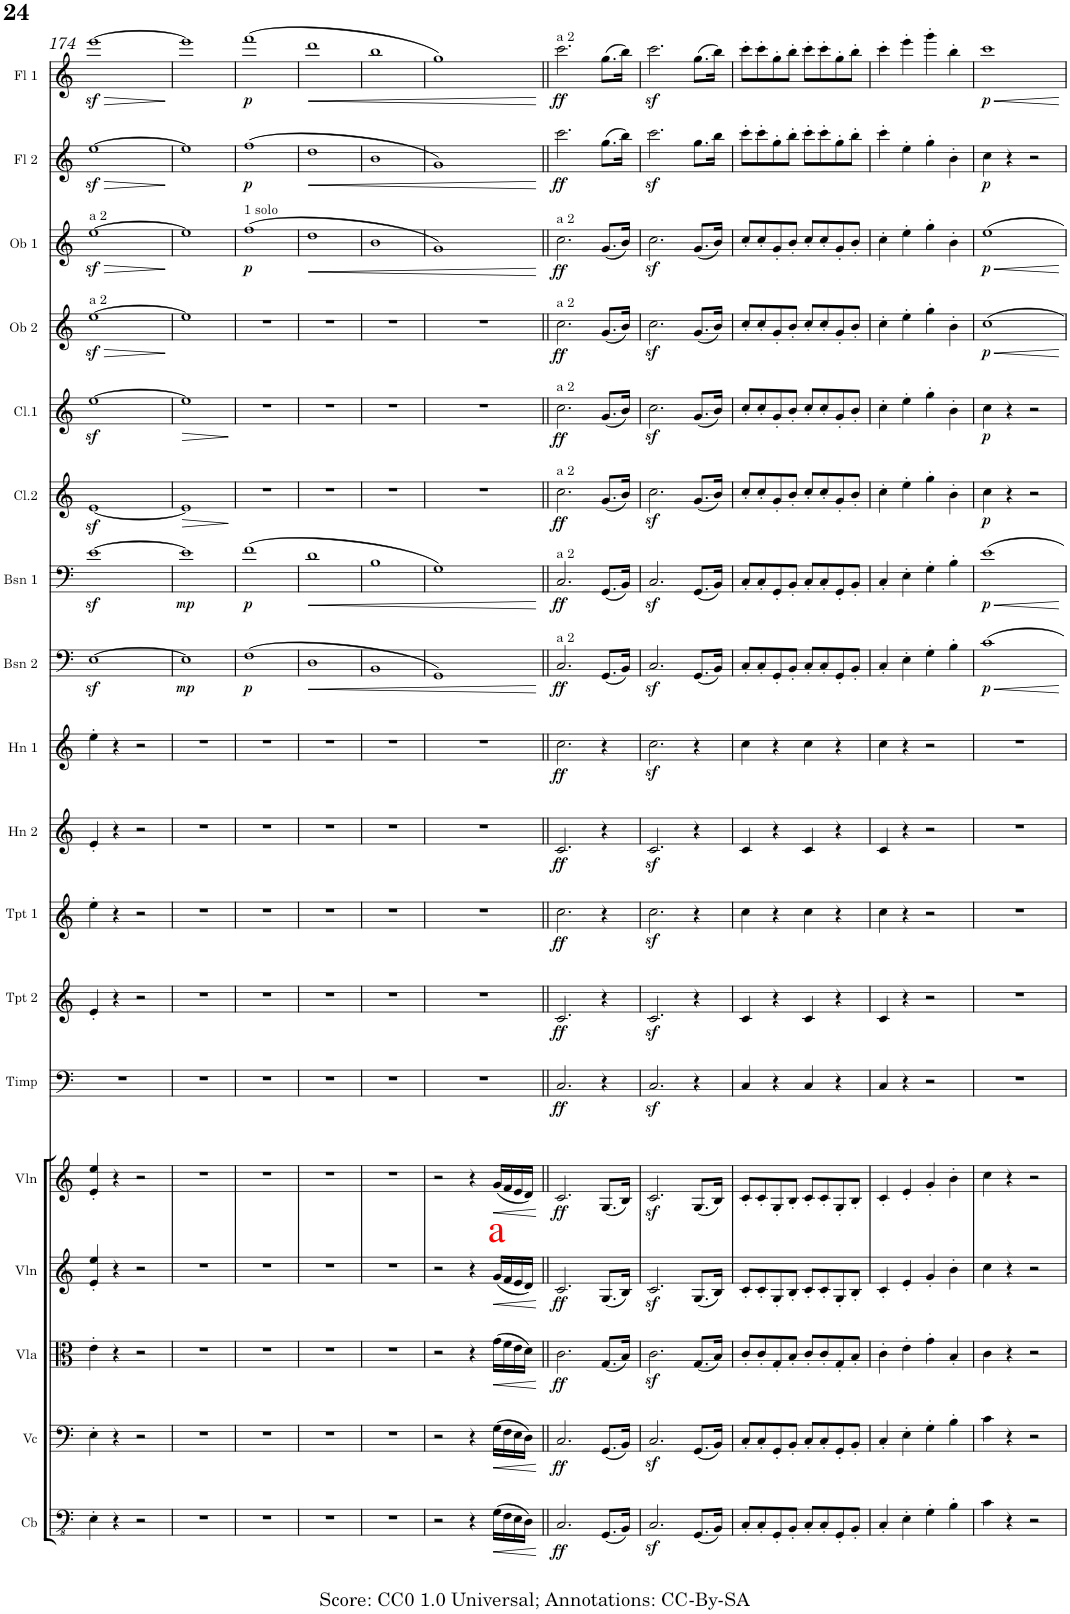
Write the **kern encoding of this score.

**kern	**dynam	**kern	**dynam	**kern	**dynam	**kern	**dynam	**kern	**text	**dynam	**kern	**dynam	**kern	**dynam	**kern	**dynam	**kern	**dynam	**kern	**dynam	**kern	**dynam	**kern	**dynam	**kern	**dynam	**kern	**dynam	**kern	**dynam	**kern	**dynam	**kern	**dynam	**kern	**dynam
*part18	*part18	*part17	*part17	*part16	*part16	*part15	*part15	*part14	*part14	*part14	*part13	*part13	*part12	*part12	*part11	*part11	*part10	*part10	*part9	*part9	*part8	*part8	*part7	*part7	*part6	*part6	*part5	*part5	*part4	*part4	*part3	*part3	*part2	*part2	*part1	*part1
*staff18	*staff18	*staff17	*staff17	*staff16	*staff16	*staff15	*staff15	*staff14	*staff14	*staff14	*staff13	*staff13	*staff12	*staff12	*staff11	*staff11	*staff10	*staff10	*staff9	*staff9	*staff8	*staff8	*staff7	*staff7	*staff6	*staff6	*staff5	*staff5	*staff4	*staff4	*staff3	*staff3	*staff2	*staff2	*staff1	*staff1
*I"Contrabass	*	*I"Violoncello	*	*I"Viola	*	*I"Violin	*	*I"Violin	*	*	*I"Timpani	*	*I"C Trumpet 2	*	*I"C Trumpet 1	*	*I"C Horn 2	*	*I"C Horn 1	*	*I"Bassoon 2	*	*I"Bassoon 1	*	*I"C Clarinet 2	*	*I"C Clarinet 1	*	*I"Oboe 2	*	*I"Oboe 1	*	*I"Flute 2	*	*I"Flute 1	*
*I'Cb	*	*I'Vc	*	*I'Vla	*	*I'Vln	*	*I'Vln	*	*	*I'Timp	*	*I'Tpt 2	*	*I'Tpt 1	*	*I'Hn 2	*	*I'Hn 1	*	*I'Bsn 2	*	*I'Bsn 1	*	*I'Cl.2	*	*I'Cl.1	*	*I'Ob 2	*	*I'Ob 1	*	*I'Fl 2	*	*I'Fl 1	*
!!LO:PB:g=z
*clefFv4	*	*clefF4	*	*clefC3	*	*clefG2	*	*clefG2	*	*	*clefF4	*	*clefG2	*	*clefG2	*	*clefG2	*	*clefG2	*	*clefF4	*	*clefF4	*	*clefG2	*	*clefG2	*	*clefG2	*	*clefG2	*	*clefG2	*	*clefG2	*
*	*	*	*	*	*	*	*	*	*	*	*	*	*	*	*	*	*Trd7c12	*	*Trd7c12	*	*	*	*	*	*Trd1c2	*	*Trd1c2	*	*	*	*	*	*	*	*	*
*k[]	*	*k[]	*	*k[]	*	*k[]	*	*k[]	*	*	*k[]	*	*k[]	*	*k[]	*	*k[]	*	*k[]	*	*k[]	*	*k[]	*	*k[]	*	*k[]	*	*k[]	*	*k[]	*	*k[]	*	*k[]	*
*M2/2	*	*M2/2	*	*M2/2	*	*M2/2	*	*M2/2	*	*	*M2/2	*	*M2/2	*	*M2/2	*	*M2/2	*	*M2/2	*	*M2/2	*	*M2/2	*	*M2/2	*	*M2/2	*	*M2/2	*	*M2/2	*	*M2/2	*	*M2/2	*
*met(c|)	*	*met(c|)	*	*met(c|)	*	*met(c|)	*	*met(c|)	*	*	*met(c|)	*	*met(c|)	*	*met(c|)	*	*met(c|)	*	*met(c|)	*	*met(c|)	*	*met(c|)	*	*met(c|)	*	*met(c|)	*	*met(c|)	*	*met(c|)	*	*met(c|)	*	*met(c|)	*
=174	=174	=174	=174	=174	=174	=174	=174	=174	=174	=174	=174	=174	=174	=174	=174	=174	=174	=174	=174	=174	=174	=174	=174	=174	=174	=174	=174	=174	=174	=174	=174	=174	=174	=174	=174	=174
!	!	!	!	!	!	!	!	!	!	!	!	!	!	!	!	!	!	!	!	!	!	!	!	!	!	!	!	!	!	!	!LO:TX:a:t=a 2	!	!	!	!	!
!	!	!	!	!	!	!	!	!	!	!	!	!	!	!	!	!	!	!	!	!	!	!	!	!	!	!	!	!	!LO:TX:a:t=a 2	!	!	!	!	!	!	!
!	!	!	!	!	!	!	!	!	!	!	!	!	!	!	!	!	!	!	!	!	!	!	!	!	!	!	!	!	!	!LO:HP:b	!	!LO:HP:b	!	!LO:HP:b	!	!LO:HP:b
4EE'\	.	4E'\	.	4e'\	.	4e/' 4ee/'	.	4e/' 4ee/'	.	.	1r	.	4e'/	.	4ee'\	.	4e'/	.	4ee'\	.	[1Ez<	.	[1ez<	.	[1ez<	.	[1eez<	.	[1eez<	>	[1eez<	>	[1eez<	>	[1eeez<	>
4r	.	4r	.	4r	.	4r	.	4r	.	.	.	.	4r	.	4r	.	4r	.	4r	.	.	.	.	.	.	.	.	.	.	.	.	.	.	.	.	.
2r	.	2r	.	2r	.	2r	.	2r	.	.	.	.	2r	.	2r	.	2r	.	2r	.	.	.	.	.	.	.	.	.	.	.	.	.	.	.	.	.
.	.	.	.	.	.	.	.	.	.	.	.	.	.	.	.	.	.	.	.	.	.	.	.	.	.	.	.	.	.	]	.	]	.	]	.	]
=175	=175	=175	=175	=175	=175	=175	=175	=175	=175	=175	=175	=175	=175	=175	=175	=175	=175	=175	=175	=175	=175	=175	=175	=175	=175	=175	=175	=175	=175	=175	=175	=175	=175	=175	=175	=175
!	!	!	!	!	!	!	!	!	!	!	!	!	!	!	!	!	!	!	!	!	!	!LO:DY:b	!	!LO:DY:b	!	!LO:HP:b	!	!LO:HP:b	!	!	!	!	!	!	!	!
1r	.	1r	.	1r	.	1r	.	1r	.	.	1r	.	1r	.	1r	.	1r	.	1r	.	1E]	mp	1e]	mp	1e]	>	1ee]	>	1ee]	.	1ee]	.	1ee]	.	1eee]	.
.	.	.	.	.	.	.	.	.	.	.	.	.	.	.	.	.	.	.	.	.	.	.	.	.	.	]	.	]	.	.	.	.	.	.	.	.
=176	=176	=176	=176	=176	=176	=176	=176	=176	=176	=176	=176	=176	=176	=176	=176	=176	=176	=176	=176	=176	=176	=176	=176	=176	=176	=176	=176	=176	=176	=176	=176	=176	=176	=176	=176	=176
!	!	!	!	!	!	!	!	!	!	!	!	!	!	!	!	!	!	!	!	!	!	!	!	!	!	!	!	!	!	!	!LO:TX:a:t=1 solo	!	!	!	!	!
!	!	!	!	!	!	!	!	!	!	!	!	!	!	!	!	!	!	!	!	!	!	!LO:DY:b	!	!LO:DY:b	!	!	!	!	!	!	!	!LO:DY:b	!	!LO:DY:b	!	!LO:DY:b
1r	.	1r	.	1r	.	1r	.	1r	.	.	1r	.	1r	.	1r	.	1r	.	1r	.	(1F	p	(1f	p	1r	.	1r	.	1r	.	(1ff	p	(1ff	p	(1fff	p
=177	=177	=177	=177	=177	=177	=177	=177	=177	=177	=177	=177	=177	=177	=177	=177	=177	=177	=177	=177	=177	=177	=177	=177	=177	=177	=177	=177	=177	=177	=177	=177	=177	=177	=177	=177	=177
!	!	!	!	!	!	!	!	!	!	!	!	!	!	!	!	!	!	!	!	!	!	!LO:HP:b	!	!LO:HP:b	!	!	!	!	!	!	!	!LO:HP:b	!	!LO:HP:b	!	!LO:HP:b
1r	.	1r	.	1r	.	1r	.	1r	.	.	1r	.	1r	.	1r	.	1r	.	1r	.	1D	<	1d	<	1r	.	1r	.	1r	.	1dd	<	1dd	<	1ddd	<
=178	=178	=178	=178	=178	=178	=178	=178	=178	=178	=178	=178	=178	=178	=178	=178	=178	=178	=178	=178	=178	=178	=178	=178	=178	=178	=178	=178	=178	=178	=178	=178	=178	=178	=178	=178	=178
1r	.	1r	.	1r	.	1r	.	1r	.	.	1r	.	1r	.	1r	.	1r	.	1r	.	1BB	.	1B	.	1r	.	1r	.	1r	.	1b	.	1b	.	1bb	.
=179	=179	=179	=179	=179	=179	=179	=179	=179	=179	=179	=179	=179	=179	=179	=179	=179	=179	=179	=179	=179	=179	=179	=179	=179	=179	=179	=179	=179	=179	=179	=179	=179	=179	=179	=179	=179
2r	.	2r	.	2r	.	2r	.	2r	.	.	1r	.	1r	.	1r	.	1r	.	1r	.	1GG)	.	1G)	.	1r	.	1r	.	1r	.	1g)	.	1g)	.	1gg)	.
4r	.	4r	.	4r	.	4r	.	4r	.	.	.	.	.	.	.	.	.	.	.	.	.	.	.	.	.	.	.	.	.	.	.	.	.	.	.	.
!	!LO:HP:b	!	!LO:HP:b	!	!LO:HP:b	!	!LO:HP:b	!	!LO:LY:b:color=#FF0000	!LO:HP:b	!	!	!	!	!	!	!	!	!	!	!	!	!	!	!	!	!	!	!	!	!	!	!	!	!	!
(16GG\LL	<	(16G\LL	<	(16g\LL	<	(16g/LL	<	(16g/LL	a	<	.	.	.	.	.	.	.	.	.	.	.	.	.	.	.	.	.	.	.	.	.	.	.	.	.	.
16FF\	.	16F\	.	16f\	.	16f/	.	16f/	.	.	.	.	.	.	.	.	.	.	.	.	.	.	.	.	.	.	.	.	.	.	.	.	.	.	.	.
16EE\	.	16E\	.	16e\	.	16e/	.	16e/	.	.	.	.	.	.	.	.	.	.	.	.	.	.	.	.	.	.	.	.	.	.	.	.	.	.	.	.
16DD\JJ)	.	16D\JJ)	.	16d\JJ)	.	16d/JJ)	.	16d/JJ)	.	.	.	.	.	.	.	.	.	.	.	.	.	.	.	.	.	.	.	.	.	.	.	.	.	.	.	.
.	[	.	[	.	[	.	[	.	.	[	.	.	.	.	.	.	.	.	.	.	.	[	.	[	.	.	.	.	.	.	.	[	.	[	.	[
=180||	=180||	=180||	=180||	=180||	=180||	=180||	=180||	=180||	=180||	=180||	=180||	=180||	=180||	=180||	=180||	=180||	=180||	=180||	=180||	=180||	=180||	=180||	=180||	=180||	=180||	=180||	=180||	=180||	=180||	=180||	=180||	=180||	=180||	=180||	=180||	=180||
!	!	!	!	!	!	!	!	!	!	!	!	!	!	!	!	!	!	!	!	!	!	!	!	!	!	!	!	!	!	!	!	!	!	!	!LO:TX:a:t=a 2	!
!	!	!	!	!	!	!	!	!	!	!	!	!	!	!	!	!	!	!	!	!	!	!	!	!	!	!	!	!	!	!	!LO:TX:a:t=a 2	!	!	!	!	!
!	!	!	!	!	!	!	!	!	!	!	!	!	!	!	!	!	!	!	!	!	!	!	!	!	!	!	!	!	!LO:TX:a:t=a 2	!	!	!	!	!	!	!
!	!	!	!	!	!	!	!	!	!	!	!	!	!	!	!	!	!	!	!	!	!	!	!	!	!	!	!LO:TX:a:t=a 2	!	!	!	!	!	!	!	!	!
!	!	!	!	!	!	!	!	!	!	!	!	!	!	!	!	!	!	!	!	!	!	!	!	!	!LO:TX:a:t=a 2	!	!	!	!	!	!	!	!	!	!	!
!	!	!	!	!	!	!	!	!	!	!	!	!	!	!	!	!	!	!	!	!	!	!	!LO:TX:a:t=a 2	!	!	!	!	!	!	!	!	!	!	!	!	!
!	!	!	!	!	!	!	!	!	!	!	!	!	!	!	!	!	!	!	!	!	!LO:TX:a:t=a 2	!	!	!	!	!	!	!	!	!	!	!	!	!	!	!
!	!LO:DY:b	!	!LO:DY:b	!	!LO:DY:b	!	!LO:DY:b	!	!	!LO:DY:b	!	!LO:DY:b	!	!LO:DY:b	!	!LO:DY:b	!	!LO:DY:b	!	!LO:DY:b	!	!LO:DY:b	!	!LO:DY:b	!	!LO:DY:b	!	!LO:DY:b	!	!LO:DY:b	!	!LO:DY:b	!	!LO:DY:b	!	!LO:DY:b
2.CC/	ff	2.C/	ff	2.c\	ff	2.c/	ff	2.c/	.	ff	2.C/	ff	2.c/	ff	2.cc\	ff	2.c/	ff	2.cc\	ff	2.C/	ff	2.C/	ff	2.cc\	ff	2.cc\	ff	2.cc\	ff	2.cc\	ff	2.ccc\	ff	2.ccc\	ff
(8.GGG/L	.	(8.GG/L	.	(8.G/L	.	(8.G/L	.	(8.G/L	.	.	4r	.	4r	.	4r	.	4r	.	4r	.	(8.GG/L	.	(8.GG/L	.	(8.g/L	.	(8.g/L	.	(8.g/L	.	(8.g/L	.	(8.gg\L	.	(8.gg\L	.
16BBB/Jk)	.	16BB/Jk)	.	16B/Jk)	.	16B/Jk)	.	16B/Jk)	.	.	.	.	.	.	.	.	.	.	.	.	16BB/Jk)	.	16BB/Jk)	.	16b/Jk)	.	16b/Jk)	.	16b/Jk)	.	16b/Jk)	.	16bb\Jk)	.	16bb\Jk)	.
=181	=181	=181	=181	=181	=181	=181	=181	=181	=181	=181	=181	=181	=181	=181	=181	=181	=181	=181	=181	=181	=181	=181	=181	=181	=181	=181	=181	=181	=181	=181	=181	=181	=181	=181	=181	=181
2.CCz</	.	2.Cz</	.	2.cz<\	.	2.cz</	.	2.cz</	.	.	2.Cz</	.	2.cz</	.	2.ccz<\	.	2.cz</	.	2.ccz<\	.	2.Cz</	.	2.Cz</	.	2.ccz<\	.	2.ccz<\	.	2.ccz<\	.	2.ccz<\	.	2.cccz<\	.	2.cccz<\	.
(8.GGG/L	.	(8.GG/L	.	(8.G/L	.	(8.G/L	.	(8.G/L	.	.	4r	.	4r	.	4r	.	4r	.	4r	.	(8.GG/L	.	(8.GG/L	.	(8.g/L	.	(8.g/L	.	(8.g/L	.	(8.g/L	.	8.gg\L	.	(8.gg\L	.
16BBB/Jk)	.	16BB/Jk)	.	16B/Jk)	.	16B/Jk)	.	16B/Jk)	.	.	.	.	.	.	.	.	.	.	.	.	16BB/Jk)	.	16BB/Jk)	.	16b/Jk)	.	16b/Jk)	.	16b/Jk)	.	16b/Jk)	.	16bb\Jk	.	16bb\Jk)	.
=182	=182	=182	=182	=182	=182	=182	=182	=182	=182	=182	=182	=182	=182	=182	=182	=182	=182	=182	=182	=182	=182	=182	=182	=182	=182	=182	=182	=182	=182	=182	=182	=182	=182	=182	=182	=182
8CC'/L	.	8C'/L	.	8c'/L	.	8c'/L	.	8c'/L	.	.	4C/	.	4c/	.	4cc\	.	4c/	.	4cc\	.	8C'/L	.	8C'/L	.	8cc'/L	.	8cc'/L	.	8cc'/L	.	8cc'/L	.	8ccc'\L	.	8ccc'\L	.
8CC'/	.	8C'/	.	8c'/	.	8c'/	.	8c'/	.	.	.	.	.	.	.	.	.	.	.	.	8C'/	.	8C'/	.	8cc'/	.	8cc'/	.	8cc'/	.	8cc'/	.	8ccc'\	.	8ccc'\	.
8GGG'/	.	8GG'/	.	8G'/	.	8G'/	.	8G'/	.	.	4r	.	4r	.	4r	.	4r	.	4r	.	8GG'/	.	8GG'/	.	8g'/	.	8g'/	.	8g'/	.	8g'/	.	8gg'\	.	8gg'\	.
8BBB'/J	.	8BB'/J	.	8B'/J	.	8B'/J	.	8B'/J	.	.	.	.	.	.	.	.	.	.	.	.	8BB'/J	.	8BB'/J	.	8b'/J	.	8b'/J	.	8b'/J	.	8b'/J	.	8bb'\J	.	8bb'\J	.
8CC'/L	.	8C'/L	.	8c'/L	.	8c'/L	.	8c'/L	.	.	4C/	.	4c/	.	4cc\	.	4c/	.	4cc\	.	8C'/L	.	8C'/L	.	8cc'/L	.	8cc'/L	.	8cc'/L	.	8cc'/L	.	8ccc'\L	.	8ccc'\L	.
8CC'/	.	8C'/	.	8c'/	.	8c'/	.	8c'/	.	.	.	.	.	.	.	.	.	.	.	.	8C'/	.	8C'/	.	8cc'/	.	8cc'/	.	8cc'/	.	8cc'/	.	8ccc'\	.	8ccc'\	.
8GGG'/	.	8GG'/	.	8G'/	.	8G'/	.	8G'/	.	.	4r	.	4r	.	4r	.	4r	.	4r	.	8GG'/	.	8GG'/	.	8g'/	.	8g'/	.	8g'/	.	8g'/	.	8gg'\	.	8gg'\	.
8BBB'/J	.	8BB'/J	.	8B'/J	.	8B'/J	.	8B'/J	.	.	.	.	.	.	.	.	.	.	.	.	8BB'/J	.	8BB'/J	.	8b'/J	.	8b'/J	.	8b'/J	.	8b'/J	.	8bb'\J	.	8bb'\J	.
=183	=183	=183	=183	=183	=183	=183	=183	=183	=183	=183	=183	=183	=183	=183	=183	=183	=183	=183	=183	=183	=183	=183	=183	=183	=183	=183	=183	=183	=183	=183	=183	=183	=183	=183	=183	=183
4CC'/	.	4C'/	.	4c'\	.	4c'/	.	4c'/	.	.	4C/	.	4c/	.	4cc\	.	4c/	.	4cc\	.	4C'/	.	4C'/	.	4cc'\	.	4cc'\	.	4cc'\	.	4cc'\	.	4ccc'\	.	4ccc'\	.
4EE'\	.	4E'\	.	4e'\	.	4e'/	.	4e'/	.	.	4r	.	4r	.	4r	.	4r	.	4r	.	4E'\	.	4E'\	.	4ee'\	.	4ee'\	.	4ee'\	.	4ee'\	.	4ee'\	.	4eee'\	.
4GG'\	.	4G'\	.	4g'\	.	4g'/	.	4g'/	.	.	2r	.	2r	.	2r	.	2r	.	2r	.	4G'\	.	4G'\	.	4gg'\	.	4gg'\	.	4gg'\	.	4gg'\	.	4gg'\	.	4ggg'\	.
4BB'\	.	4B'\	.	4B'/	.	4b'\	.	4b'\	.	.	.	.	.	.	.	.	.	.	.	.	4B'\	.	4B'\	.	4b'\	.	4b'\	.	4b'\	.	4b'\	.	4b'\	.	4bb'\	.
=184	=184	=184	=184	=184	=184	=184	=184	=184	=184	=184	=184	=184	=184	=184	=184	=184	=184	=184	=184	=184	=184	=184	=184	=184	=184	=184	=184	=184	=184	=184	=184	=184	=184	=184	=184	=184
!	!	!	!	!	!	!	!	!	!	!	!	!	!	!	!	!	!	!	!	!	!	!LO:HP:b	!	!LO:HP:b	!	!	!	!	!	!LO:HP:b	!	!LO:HP:b	!	!	!	!LO:HP:b
!	!	!	!	!	!	!	!	!	!	!	!	!	!	!	!	!	!	!	!	!	!	!LO:DY:n=1:b	!	!LO:DY:n=1:b	!	!LO:DY:b	!	!LO:DY:b	!	!LO:DY:n=1:b	!	!LO:DY:n=1:b	!	!LO:DY:b	!	!LO:DY:n=1:b
4C\	.	4c\	.	4c\	.	4cc\	.	4cc\	.	.	1r	.	1r	.	1r	.	1r	.	1r	.	1c	< p	1e	< p	4cc\	p	4cc\	p	1cc	< p	1ee	< p	4cc\	p	1ccc	< p
4r	.	4r	.	4r	.	4r	.	4r	.	.	.	.	.	.	.	.	.	.	.	.	.	.	.	.	4r	.	4r	.	.	.	.	.	4r	.	.	.
2r	.	2r	.	2r	.	2r	.	2r	.	.	.	.	.	.	.	.	.	.	.	.	.	.	.	.	2r	.	2r	.	.	.	.	.	2r	.	.	.
.	.	.	.	.	.	.	.	.	.	.	.	.	.	.	.	.	.	.	.	.	.	[	.	[	.	.	.	.	.	[	.	[	.	.	.	[
=	=	=	=	=	=	=	=	=	=	=	=	=	=	=	=	=	=	=	=	=	=	=	=	=	=	=	=	=	=	=	=	=	=	=	=	=
*-	*-	*-	*-	*-	*-	*-	*-	*-	*-	*-	*-	*-	*-	*-	*-	*-	*-	*-	*-	*-	*-	*-	*-	*-	*-	*-	*-	*-	*-	*-	*-	*-	*-	*-	*-	*-
